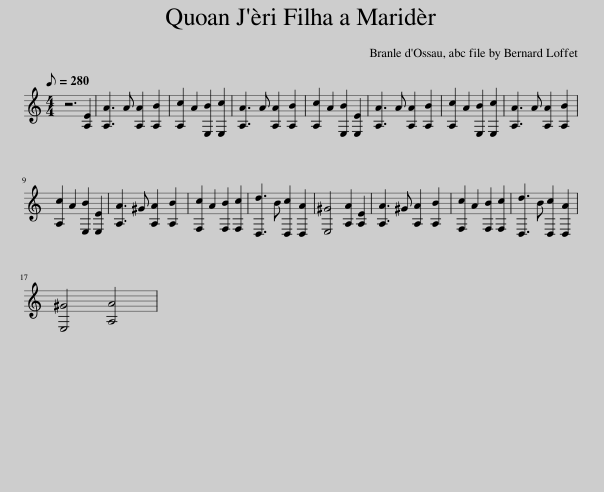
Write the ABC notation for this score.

X:1
L:1/8
Q:1/8=280
M:4/4
I:linebreak $
K:C
V:1 treble
V:1
 z6 [A,E]2 | [A,A]3 A [A,A]2 [A,B]2 | [A,c]2 A2 [E,B]2 [E,c]2 | [A,A]3 A [A,A]2 [A,B]2 | [A,c]2 A2 [E,B]2 [E,E]2 | %5
 [A,A]3 A [A,A]2 [A,B]2 | [A,c]2 A2 [E,B]2 [E,c]2 | [A,A]3 A [A,A]2 [A,B]2 |$ [A,c]2 A2 [E,B]2 [E,E]2 | [A,A]3 ^G [A,A]2 [A,B]2 | %10
 [F,c]2 A2 [F,B]2 [F,c]2 | [D,d]3 B [D,c]2 [D,A]2 | [E,^G]4 [A,A]2 [A,E]2 | [A,A]3 ^G [A,A]2 [A,B]2 | [F,c]2 A2 [F,B]2 [F,c]2 | %15
 [D,d]3 B [D,c]2 [D,A]2 |$ [E,^G]4 [A,A]4 | %17
